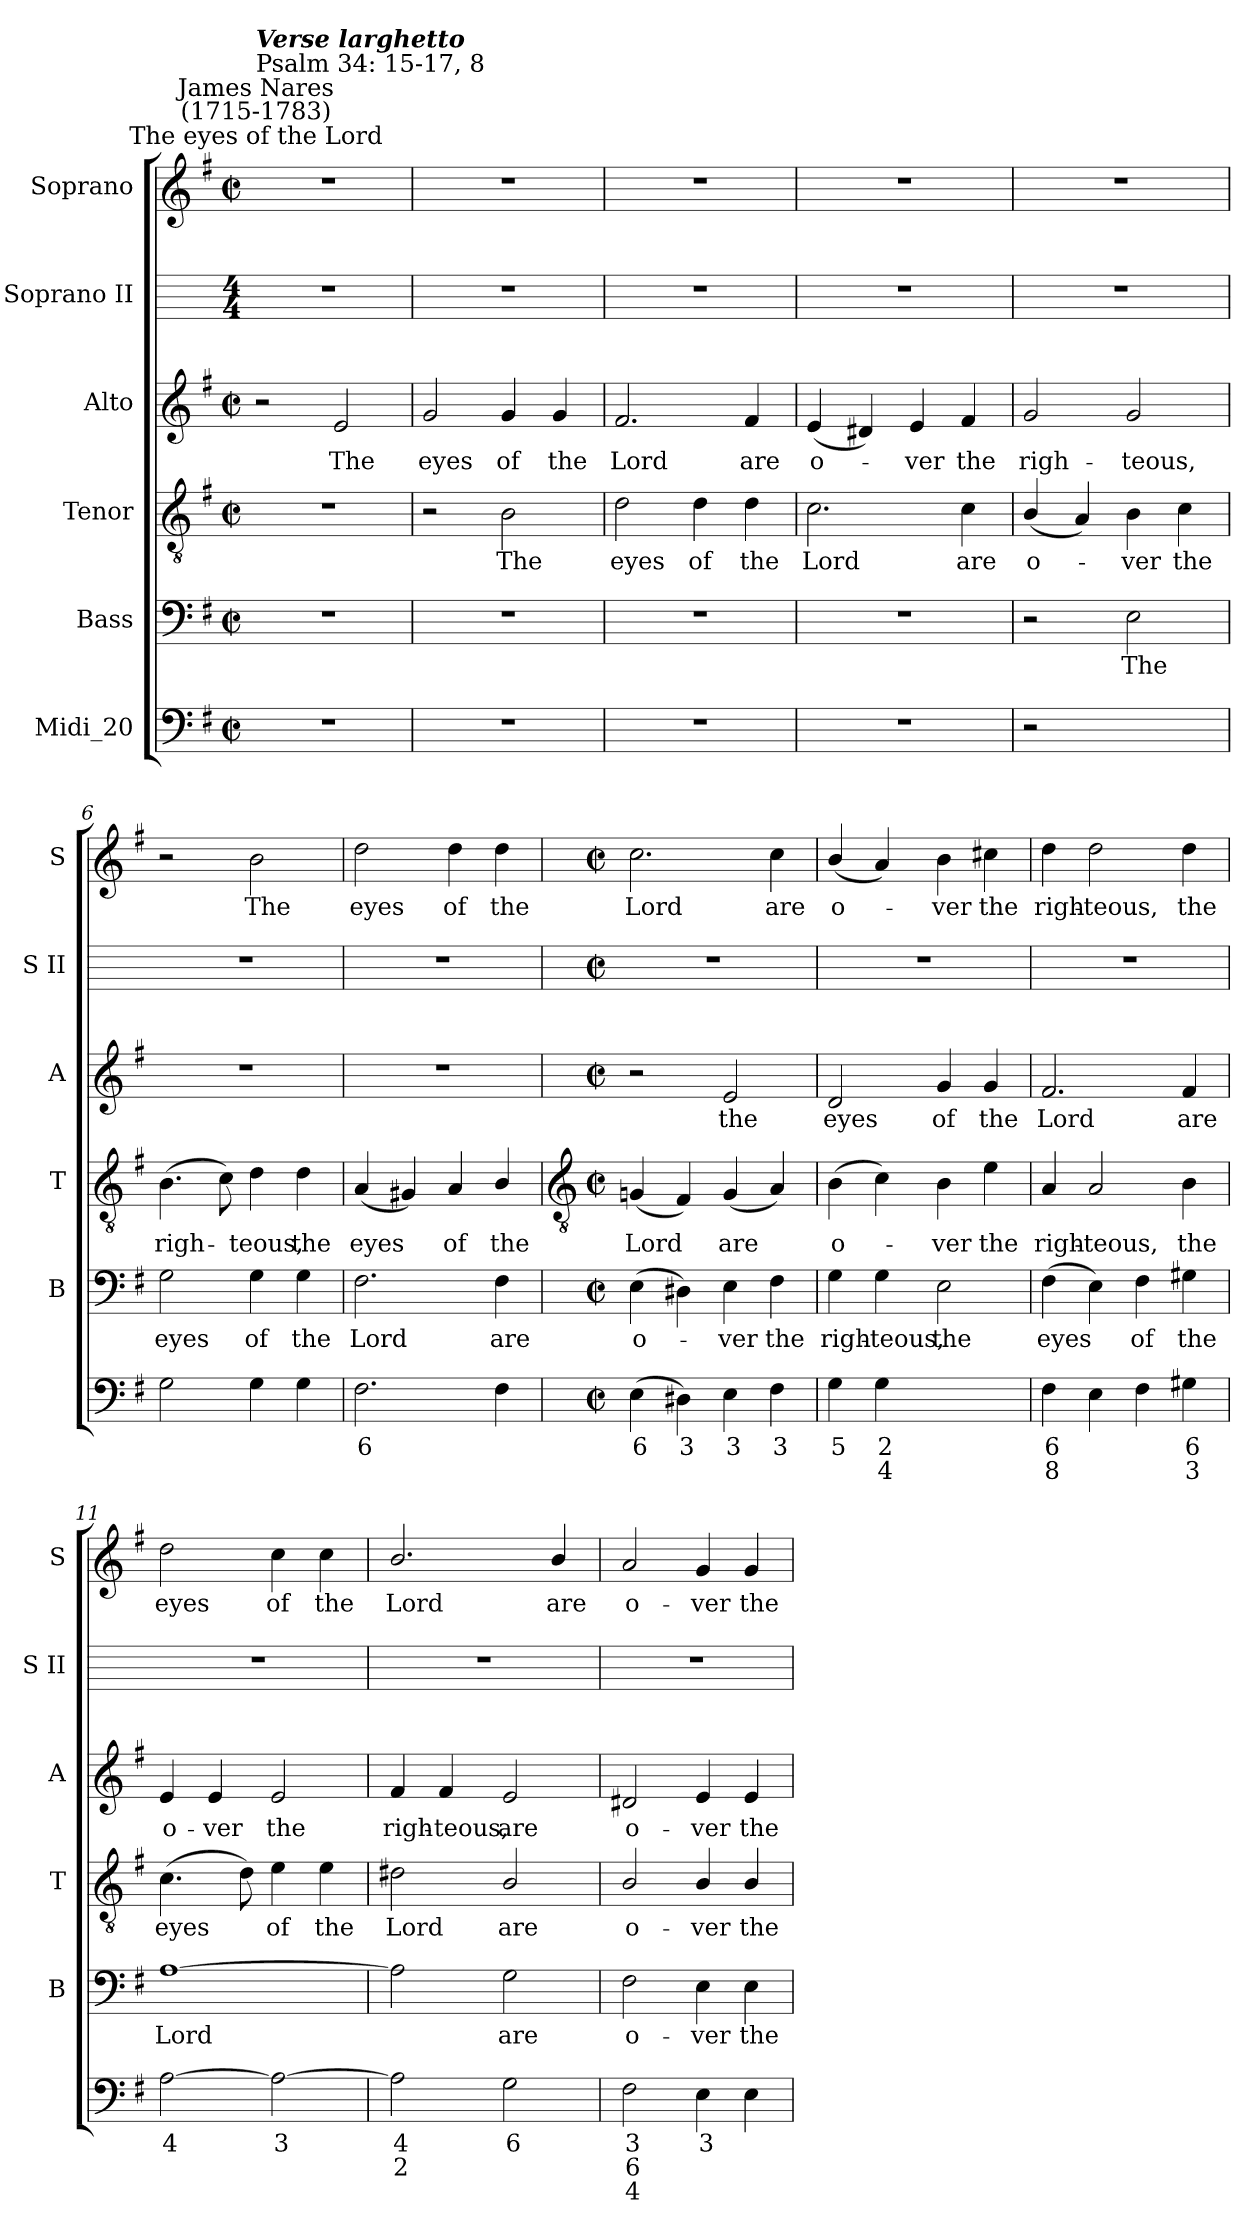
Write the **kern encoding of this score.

**kern	**text	**text	**text	**kern	**text	**kern	**text	**kern	**text	**kern	**kern	**text
*part6	*part6	*part6	*part6	*part5	*part5	*part4	*part4	*part3	*part3	*part2	*part1	*part1
*staff6	*staff6	*staff6	*staff6	*staff5	*staff5	*staff4	*staff4	*staff3	*staff3	*staff2	*staff1	*staff1
*I"Midi_20	*	*	*	*I"Bass	*	*I"Tenor	*	*I"Alto	*	*I"Soprano II	*I"Soprano	*
*	*	*	*	*I'B	*	*I'T	*	*I'A	*	*I'S II	*I'S	*
*clefF4	*	*	*	*clefF4	*	*clefGv2	*	*clefG2	*	*	*clefG2	*
*k[f#]	*	*	*	*k[f#]	*	*k[f#]	*	*k[f#]	*	*	*k[f#]	*
*G:	*	*	*	*G:	*	*G:	*	*G:	*	*	*G:	*
*M2/2	*	*	*	*M2/2	*	*M2/2	*	*M2/2	*	*M4/4	*M2/2	*
*met(c|)	*	*	*	*met(c|)	*	*met(c|)	*	*met(c|)	*	*	*met(c|)	*
=1	=1	=1	=1	=1	=1	=1	=1	=1	=1	=1	=1	=1
!	!	!	!	!	!	!	!	!	!	!	!LO:TX:a:cj:t=The eyes of the Lord	!
!	!	!	!	!	!	!	!	!	!	!	!LO:TX:a:cj:t=James Nares\n(1715-1783)	!
!	!	!	!	!	!	!	!	!	!	!	!LO:TX:a:t=Psalm 34&colon; 15-17, 8	!
!	!	!	!	!	!	!	!	!	!	!	!LO:TX:a:Bi:t=Verse larghetto	!
1r	.	.	.	1r	.	1r	.	2r	.	1r	1r	.
!	!	!	!	!	!	!	!	!	!LO:LY:b	!	!	!
.	.	.	.	.	.	.	.	2e	The	.	.	.
=2	=2	=2	=2	=2	=2	=2	=2	=2	=2	=2	=2	=2
!	!	!	!	!	!	!	!	!	!LO:LY:b	!	!	!
1r	.	.	.	1r	.	2r	.	2g	eyes	1r	1r	.
!	!	!	!	!	!	!	!LO:LY:b	!	!LO:LY:b	!	!	!
.	.	.	.	.	.	2B	The	4g	of	.	.	.
!	!	!	!	!	!	!	!	!	!LO:LY:b	!	!	!
.	.	.	.	.	.	.	.	4g	the	.	.	.
=3	=3	=3	=3	=3	=3	=3	=3	=3	=3	=3	=3	=3
!	!	!	!	!	!	!	!LO:LY:b	!	!LO:LY:b	!	!	!
1r	.	.	.	1r	.	2d	eyes	2.f#	Lord	1r	1r	.
!	!	!	!	!	!	!	!LO:LY:b	!	!	!	!	!
.	.	.	.	.	.	4d	of	.	.	.	.	.
!	!	!	!	!	!	!	!LO:LY:b	!	!LO:LY:b	!	!	!
.	.	.	.	.	.	4d	the	4f#	are	.	.	.
=4	=4	=4	=4	=4	=4	=4	=4	=4	=4	=4	=4	=4
!	!	!	!	!	!	!	!LO:LY:b	!	!LO:LY:b	!	!	!
1r	.	.	.	1r	.	2.c	Lord	(<4e	o-	1r	1r	.
.	.	.	.	.	.	.	.	4d#X)	.	.	.	.
!	!	!	!	!	!	!	!	!	!LO:LY:b	!	!	!
.	.	.	.	.	.	.	.	4e	ver	.	.	.
!	!	!	!	!	!	!	!LO:LY:b	!	!LO:LY:b	!	!	!
.	.	.	.	.	.	4c	are	4f#	the	.	.	.
=5	=5	=5	=5	=5	=5	=5	=5	=5	=5	=5	=5	=5
!	!	!	!	!	!	!	!LO:LY:b	!	!LO:LY:b	!	!	!
2r	.	.	.	2r	.	(<4B/	o-	2g	righ-	1r	1r	.
.	.	.	.	.	.	4A)	.	.	.	.	.	.
!	!LO:LY:b	!	!	!	!LO:LY:b	!	!LO:LY:b	!	!LO:LY:b	!	!	!
[4Eyy	5	.	.	2E	The	4B	ver	2g	-teous,	.	.	.
!	!LO:LY:b	!	!	!	!	!	!LO:LY:b	!	!	!	!	!
4Eyy]	6	.	.	.	.	4c	the	.	.	.	.	.
=6	=6	=6	=6	=6	=6	=6	=6	=6	=6	=6	=6	=6
!	!	!	!	!	!LO:LY:b	!	!LO:LY:b	!	!	!	!	!
2G	.	.	.	2G	eyes	(>4.B	righ-	1r	.	1r	2r	.
.	.	.	.	.	.	8c)	.	.	.	.	.	.
!	!	!	!	!	!LO:LY:b	!	!LO:LY:b	!	!	!	!	!LO:LY:b
4G	.	.	.	4G	of	4d	teous,	.	.	.	2b	The
!	!	!	!	!	!LO:LY:b	!	!LO:LY:b	!	!	!	!	!
4G	.	.	.	4G	the	4d	the	.	.	.	.	.
=7	=7	=7	=7	=7	=7	=7	=7	=7	=7	=7	=7	=7
!	!LO:LY:b	!	!	!	!LO:LY:b	!	!LO:LY:b	!	!	!	!	!LO:LY:b
2.F#	6	.	.	2.F#	Lord	(<4A	eyes	1r	.	1r	2dd	eyes
.	.	.	.	.	.	4G#X)	.	.	.	.	.	.
!	!	!	!	!	!	!	!LO:LY:b	!	!	!	!	!LO:LY:b
.	.	.	.	.	.	4A	of	.	.	.	4dd	of
!	!	!	!	!	!LO:LY:b	!	!LO:LY:b	!	!	!	!	!LO:LY:b
4F#	.	.	.	4F#	are	4B/	the	.	.	.	4dd	the
!!LO:LB:g=z
=8	=8	=8	=8	=8	=8	=8	=8	=8	=8	=8	=8	=8
*	*	*	*	*	*	*clefGv2	*	*	*	*	*	*
*M2/2	*	*	*	*M2/2	*	*M2/2	*	*M2/2	*	*M2/2	*M2/2	*
*met(c|)	*	*	*	*met(c|)	*	*met(c|)	*	*met(c|)	*	*met(c|)	*met(c|)	*
!	!LO:LY:b	!	!	!	!LO:LY:b	!	!LO:LY:b	!	!	!	!	!LO:LY:b
(>4E	6	.	.	(>4E	o-	(<4Gn	Lord	2r	.	1r	2.cc	Lord
!	!LO:LY:b	!	!	!	!	!	!	!	!	!	!	!
4D#X)	3	.	.	4D#X)	.	4F#)	.	.	.	.	.	.
!	!LO:LY:b	!	!	!	!LO:LY:b	!	!LO:LY:b	!	!LO:LY:b	!	!	!
4E	3	.	.	4E	ver	(<4G	are	2e	the	.	.	.
!	!LO:LY:b	!	!	!	!LO:LY:b	!	!	!	!	!	!	!LO:LY:b
4F#	3	.	.	4F#	the	4A)	.	.	.	.	4cc	are
=9	=9	=9	=9	=9	=9	=9	=9	=9	=9	=9	=9	=9
!	!LO:LY:b	!	!	!	!LO:LY:b	!	!LO:LY:b	!	!LO:LY:b	!	!	!LO:LY:b
4G	5	.	.	4G	righ-	(>4B	o-	2d	eyes	1r	(<4b/	o-
!	!LO:LY:b	!LO:LY:b	!	!	!LO:LY:b	!	!	!	!	!	!	!
4G	2	4	.	4G	-teous,	4c)	.	.	.	.	4a)	.
!	!LO:LY:b	!	!	!	!LO:LY:b	!	!LO:LY:b	!	!LO:LY:b	!	!	!LO:LY:b
[4Eyy	5	.	.	2E	the	4B	ver	4g	of	.	4b	ver
!	!LO:LY:b	!	!	!	!	!	!LO:LY:b	!	!LO:LY:b	!	!	!LO:LY:b
4Eyy]	6	.	.	.	.	4e	the	4g	the	.	4cc#X	the
=10	=10	=10	=10	=10	=10	=10	=10	=10	=10	=10	=10	=10
!	!LO:LY:b	!LO:LY:b	!	!	!LO:LY:b	!	!LO:LY:b	!	!LO:LY:b	!	!	!LO:LY:b
4F#	6	8	.	(>4F#	eyes	4A	righ-	2.f#	Lord	1r	4dd	righ-
!	!	!	!	!	!	!	!LO:LY:b	!	!	!	!	!LO:LY:b
4E	.	.	.	4E)	.	2A	-teous,	.	.	.	2dd	-teous,
!	!	!	!	!	!LO:LY:b	!	!	!	!	!	!	!
4F#	.	.	.	4F#	of	.	.	.	.	.	.	.
!	!LO:LY:b	!LO:LY:b	!	!	!LO:LY:b	!	!LO:LY:b	!	!LO:LY:b	!	!	!LO:LY:b
4G#X	6	3	.	4G#X	the	4B	the	4f#	are	.	4dd	the
=11	=11	=11	=11	=11	=11	=11	=11	=11	=11	=11	=11	=11
!	!LO:LY:b	!	!	!	!LO:LY:b	!	!LO:LY:b	!	!LO:LY:b	!	!	!LO:LY:b
[2A	4	.	.	[1A	Lord	(>4.c	eyes	4e	o-	1r	2dd	eyes
!	!	!	!	!	!	!	!	!	!LO:LY:b	!	!	!
.	.	.	.	.	.	.	.	4e	-ver	.	.	.
.	.	.	.	.	.	8d)	.	.	.	.	.	.
!	!LO:LY:b	!	!	!	!	!	!LO:LY:b	!	!LO:LY:b	!	!	!LO:LY:b
2A_	3	.	.	.	.	4e	of	2e	the	.	4cc	of
!	!	!	!	!	!	!	!LO:LY:b	!	!	!	!	!LO:LY:b
.	.	.	.	.	.	4e	the	.	.	.	4cc	the
=12	=12	=12	=12	=12	=12	=12	=12	=12	=12	=12	=12	=12
!	!LO:LY:b	!LO:LY:b	!	!	!	!	!LO:LY:b	!	!LO:LY:b	!	!	!LO:LY:b
2A]	4	2	.	2A]	.	2d#X	Lord	4f#	righ-	1r	2.b/	Lord
!	!	!	!	!	!	!	!	!	!LO:LY:b	!	!	!
.	.	.	.	.	.	.	.	4f#	-teous,	.	.	.
!	!LO:LY:b	!	!	!	!LO:LY:b	!	!LO:LY:b	!	!LO:LY:b	!	!	!
2G	6	.	.	2G	are	2B/	are	2e	are	.	.	.
!	!	!	!	!	!	!	!	!	!	!	!	!LO:LY:b
.	.	.	.	.	.	.	.	.	.	.	4b/	are
=13	=13	=13	=13	=13	=13	=13	=13	=13	=13	=13	=13	=13
!	!LO:LY:b	!LO:LY:b	!LO:LY:b	!	!LO:LY:b	!	!LO:LY:b	!	!LO:LY:b	!	!	!LO:LY:b
2F#	3	6	4	2F#	o-	2B/	o-	2d#X	o-	1r	2a	o-
!	!LO:LY:b	!	!	!	!LO:LY:b	!	!LO:LY:b	!	!LO:LY:b	!	!	!LO:LY:b
4E	3	.	.	4E	-ver	4B/	-ver	4e	-ver	.	4g	-ver
!	!	!	!	!	!LO:LY:b	!	!LO:LY:b	!	!LO:LY:b	!	!	!LO:LY:b
4E	.	.	.	4E	the	4B/	the	4e	the	.	4g	the
=	=	=	=	=	=	=	=	=	=	=	=	=
*-	*-	*-	*-	*-	*-	*-	*-	*-	*-	*-	*-	*-
